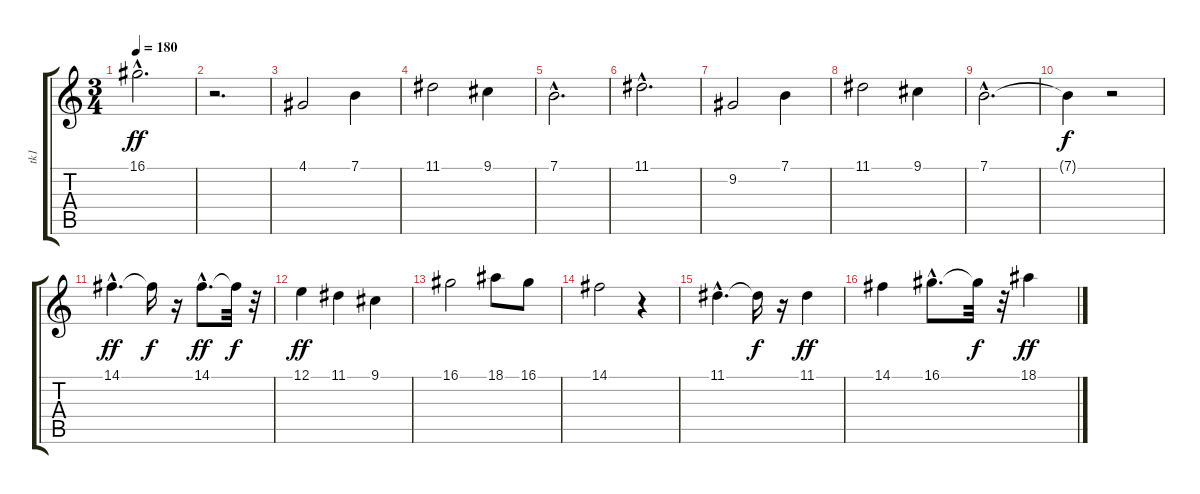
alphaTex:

\track ("tk1" "tk1") {instrument tangoaccordion}
\staff {score tabs}
\tuning (E4 B3 G3 D3 A2 E2) {hide}
\ts (3 4)
\tempo 180
\clef g2
\ks c
16.1{hac}.2{d dy ff} |
r.2{d} |
4.1.2 7.1.4 |
11.1.2 9.1.4 |
7.1{hac}.2{d} |
11.1{hac}.2{d} |
9.2.2 7.1.4 |
11.1.2 9.1.4 |
7.1{hac}.2{d} |
7.1{t}.4{dy f} r.2 |
14.1{hac}.4{d dy ff} 14.1{t}.16{dy f} r.16 14.1{hac}.8{d dy ff} 14.1{t}.32{dy f} r.32 |
12.1.4{dy ff} 11.1.4 9.1.4 |
16.1.2 18.1.8 16.1.8 |
14.1.2 r.4 |
11.1{hac}.4{d} 11.1{t}.16{dy f} r.16 11.1.4{dy ff} |
14.1.4 16.1{hac}.8{d} 16.1{t}.32{dy f} r.32 18.1.4{dy ff}
